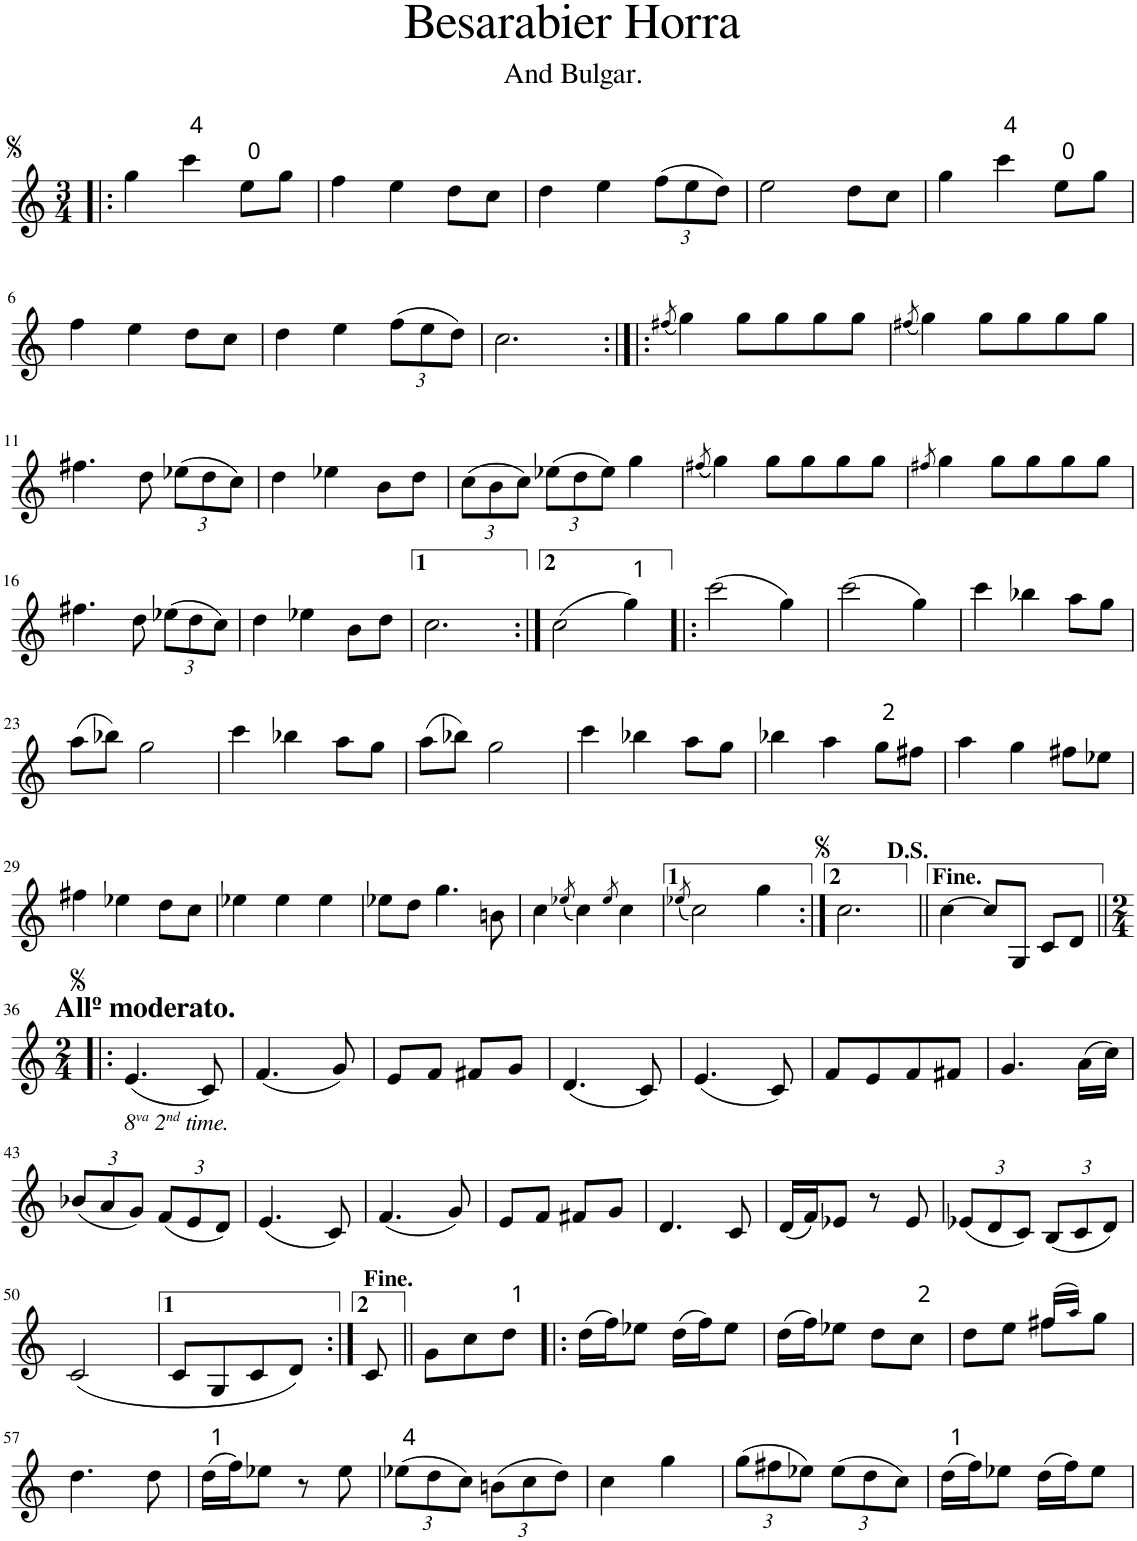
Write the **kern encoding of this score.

**kern
*part1
*staff1
*I"Piano
*I'Pno
*clefG2
*k[]
*M3/4
=1!|:
4gg\
4ccc\
8ee\L
8gg\J
=2
4ff\
4ee\
8dd\L
8cc\J
=3
4dd\
4ee\
*Xbrackettup
(12ff\L
12ee\
12dd\J)
=4
2ee\
8dd\L
8cc\J
=5
4gg\
4ccc\
8ee\L
8gg\J
!!LO:LB:g=z
=6
4ff\
4ee\
8dd\L
8cc\J
=7
4dd\
4ee\
(12ff\L
12ee\
12dd\J)
=8
2.cc\
=9:|!|:
(8qff#X/
4gg\)
8gg\L
8gg\
8gg\
8gg\J
=10
(8qff#X/
4gg\)
8gg\L
8gg\
8gg\
8gg\J
!!LO:LB:g=z
=11
4.ff#X\
8dd\
(12ee-X\L
12dd\
12cc\J)
=12
4dd\
4ee-X\
8b\L
8dd\J
=13
(12cc\L
12b\
12cc\J)
(12ee-X\L
12dd\
12ee-\J)
4gg\
=14
((8qff#X/
4gg\))
8gg\L
8gg\
8gg\
8gg\J
=15
8qff#X/
4gg\
8gg\L
8gg\
8gg\
8gg\J
!!LO:LB:g=z
=16
4.ff#X\
8dd\
(12ee-X\L
12dd\
12cc\J)
=17
4dd\
4ee-X\
8b\L
8dd\J
=18
2.cc\
=19:|!
(2cc\
4gg\)
=20!|:
(2ccc\
4gg\)
=21
(2ccc\
4gg\)
=22
4ccc\
4bb-X\
8aa\L
8gg\J
!!LO:LB:g=z
=23
(8aa\L
8bb-X\J)
2gg\
=24
4ccc\
4bb-X\
8aa\L
8gg\J
=25
(8aa\L
8bb-X\J)
2gg\
=26
4ccc\
4bb-X\
8aa\L
8gg\J
=27
4bb-X\
4aa\
8gg\L
8ff#X\J
=28
4aa\
4gg\
8ff#X\L
8ee-X\J
!!LO:LB:g=z
=29
4ff#X\
4ee-X\
8dd\L
8cc\J
=30
4ee-X\
4ee-\
4ee-\
=31
8ee-X\L
8dd\J
4.gg\
8bn\
=32
4cc\
((8qee-X/
4cc\))
8qee-/
4cc\
=33
(8qee-X/
2cc\)
4gg\
=34:|!
2.cc\
=35||
[4cc\
8cc/L]
8G/J
8c/L
8d/J
!!LO:LB:g=z
=36!|:
*M2/4
!LO:TX:a:B:t=Allº moderato.
!LO:TX:b:i:t=8
!LO:TX:b:t=va
!LO:TX:b:t=2
!LO:TX:b:t=nd
!LO:TX:b:t=time.
(4.e/
8c/)
=37
(4.f/
8g/)
=38
8e/L
8f/J
8f#X/L
8g/J
=39
(4.d/
8c/)
=40
(4.e/
8c/)
=41
8f/L
8e/
8f/
8f#X/J
=42
4.g/
(16a\LL
16cc\JJ)
!!LO:LB:g=z
=43
(12b-X/L
12a/
12g/J)
(12f/L
12e/
12d/J)
=44
(4.e/
8c/)
=45
(4.f/
8g/)
=46
8e/L
8f/J
8f#X/L
8g/J
=47
4.d/
8c/
=48
(16d/LL
16f/J)
8e-X/J
8r
8e-/
=49
(12e-X/L
12d/
12c/J)
(12B/L
12c/
12d/J)
!!LO:LB:g=z
=50
(<2c/
=51
8c/L
8G/
8c/
8d/J)
=52:|!
8c/
=53||
8g\L
8cc\
8dd\J
=54!|:
(16dd\LL
16ff\J)
8ee-X\J
(16dd\LL
16ff\J)
8ee-\J
=55
(16dd\LL
16ff\J)
8ee-X\J
8dd\L
8cc\J
=56
*^
4ryy	8dd\L
.	8ee\J
(16ff#X/LL	8ff#\L
16aa!/JJ)	.
8ryy	8gg\J
*v	*v
!!LO:LB:g=z
=57
4.dd\
8dd\
=58
(16dd\LL
16ff\J)
8ee-X\J
8r
8ee-\
=59
(12ee-X\L
12dd\
12cc\J)
(12bn\L
12cc\
12dd\J)
=60
4cc\
4gg\
=61
(12gg\L
12ff#X\
12ee-X\J)
(12ee-\L
12dd\
12cc\J)
=62
(16dd\LL
16ff\J)
8ee-X\J
(16dd\LL
16ff\J)
8ee-\J
=
*-
